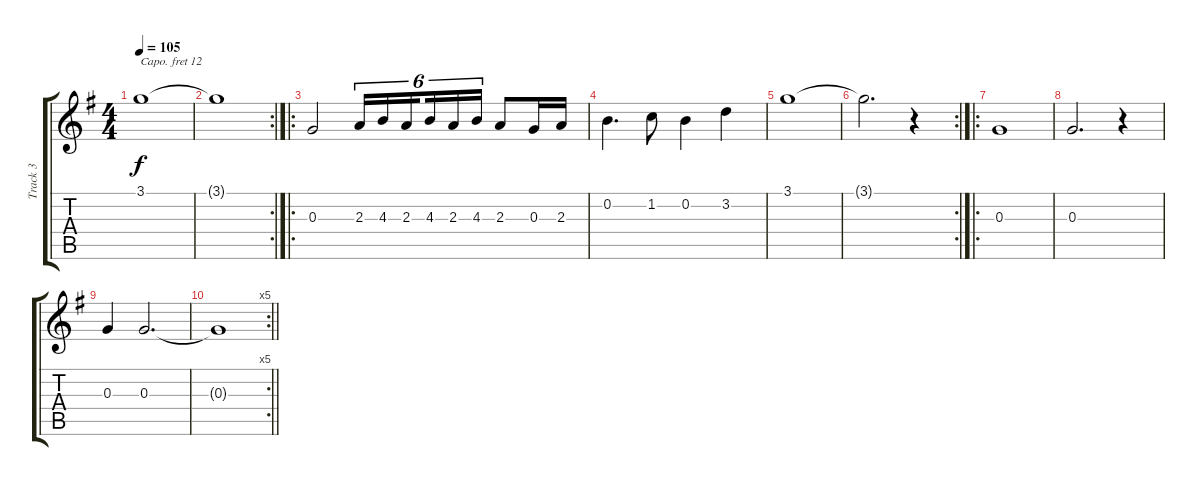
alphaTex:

\track ("Track 3" "Track 3") {instrument trumpet}
\staff {score tabs}
\capo 12
\tuning (E4 B3 G3 D3 A2 E2) {hide}
\ts (4 4)
\tempo 105
\clef g2
\ks g
3.1{t}.1{dy f} |
\rc 2
3.1{t}.1 |
\ro
0.3.2 2.3.16{tu (6 4)} 4.3.16{tu (6 4)} 2.3.16{tu (6 4) beam splitsecondary} 4.3.16{tu (6 4)} 2.3.16{tu (6 4)} 4.3.16{tu (6 4)} 2.3.8 0.3.16 2.3.16 |
0.2.4{d} 1.2.8 0.2.4 3.2.4 |
3.1.1 |
\rc 2
3.1{t}.2{d} r.4 |
\ro
0.3.1 |
0.3.2{d} r.4 |
0.3.4 0.3.2{d} |
\rc 5
\barLineRight lightlight
0.3{t}.1
